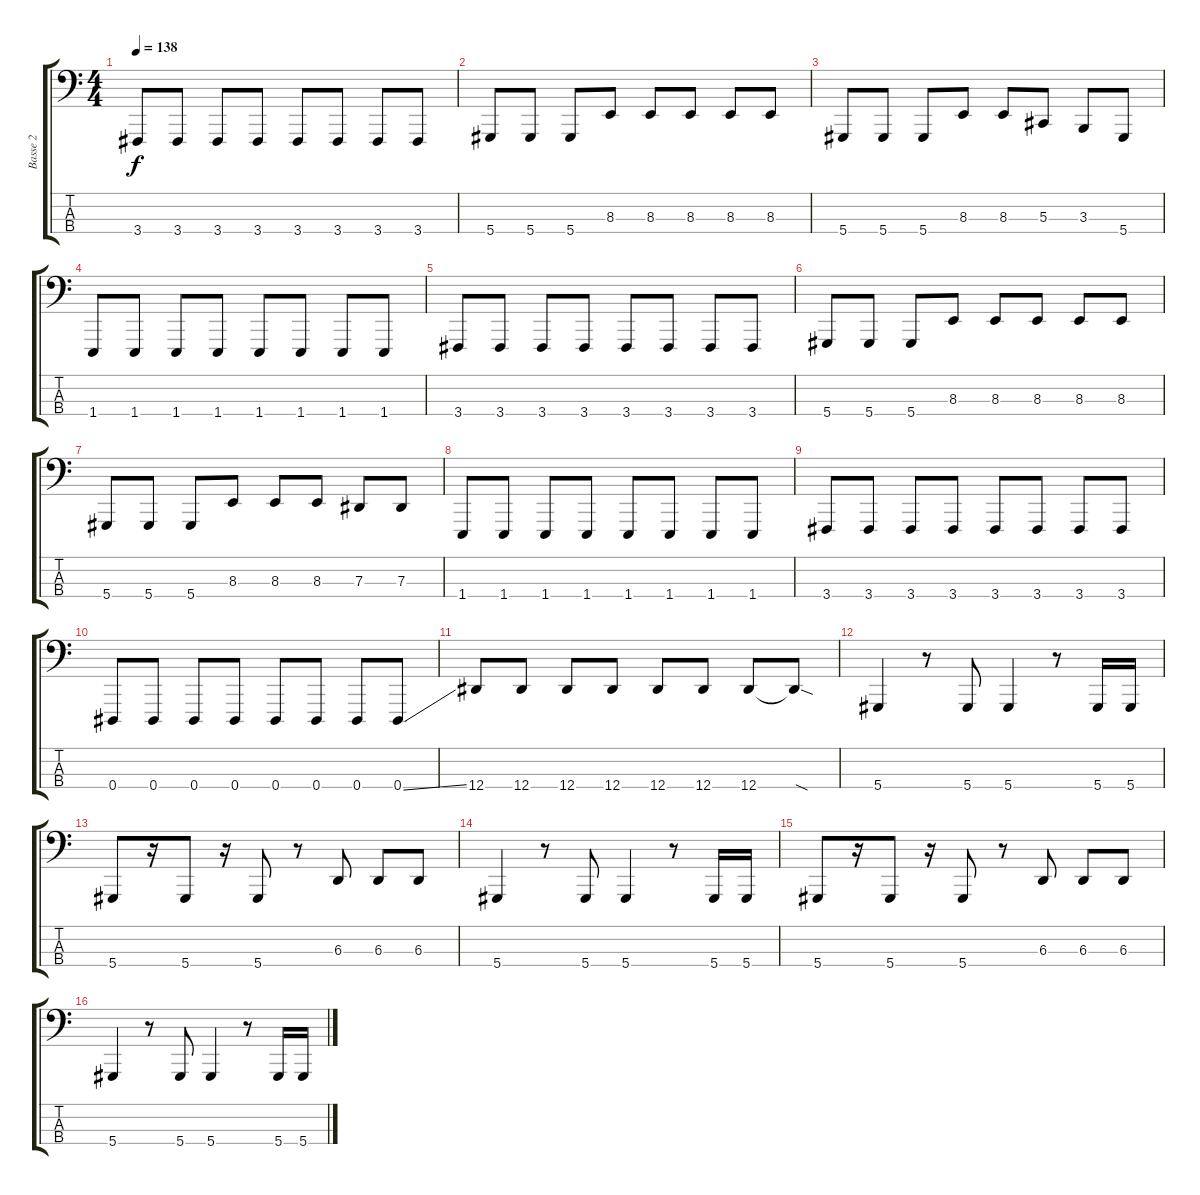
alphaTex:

\track ("Basse 2" "Basse 2") {instrument lead2sawtooth}
\staff {score tabs}
\tuning (Gb2 Db2 Ab1 Eb1) {hide}
\ts (4 4)
\tempo 138
\clef f4
\ks c
3.4.8{dy f} 3.4.8 3.4.8 3.4.8 3.4.8 3.4.8 3.4.8 3.4.8 |
5.4.8 5.4.8 5.4.8 8.3.8 8.3.8 8.3.8 8.3.8 8.3.8 |
5.4.8 5.4.8 5.4.8 8.3.8 8.3.8 5.3.8 3.3.8 5.4.8 |
1.4.8 1.4.8 1.4.8 1.4.8 1.4.8 1.4.8 1.4.8 1.4.8 |
3.4.8 3.4.8 3.4.8 3.4.8 3.4.8 3.4.8 3.4.8 3.4.8 |
5.4.8 5.4.8 5.4.8 8.3.8 8.3.8 8.3.8 8.3.8 8.3.8 |
5.4.8 5.4.8 5.4.8 8.3.8 8.3.8 8.3.8 7.3.8 7.3.8 |
1.4.8 1.4.8 1.4.8 1.4.8 1.4.8 1.4.8 1.4.8 1.4.8 |
3.4.8 3.4.8 3.4.8 3.4.8 3.4.8 3.4.8 3.4.8 3.4.8 |
0.4.8 0.4.8 0.4.8 0.4.8 0.4.8 0.4.8 0.4.8 0.4{ss}.8 |
12.4.8 12.4.8 12.4.8 12.4.8 12.4.8 12.4.8 12.4.8 12.4{sod t}.8 |
5.4.4 r.8 5.4.8 5.4.4 r.8 5.4.16 5.4.16 |
5.4.8 r.16 5.4.8 r.16 5.4.8 r.8 6.3.8 6.3.8 6.3.8 |
5.4.4 r.8 5.4.8 5.4.4 r.8 5.4.16 5.4.16 |
5.4.8 r.16 5.4.8 r.16 5.4.8 r.8 6.3.8 6.3.8 6.3.8 |
5.4.4 r.8 5.4.8 5.4.4 r.8 5.4.16 5.4.16
